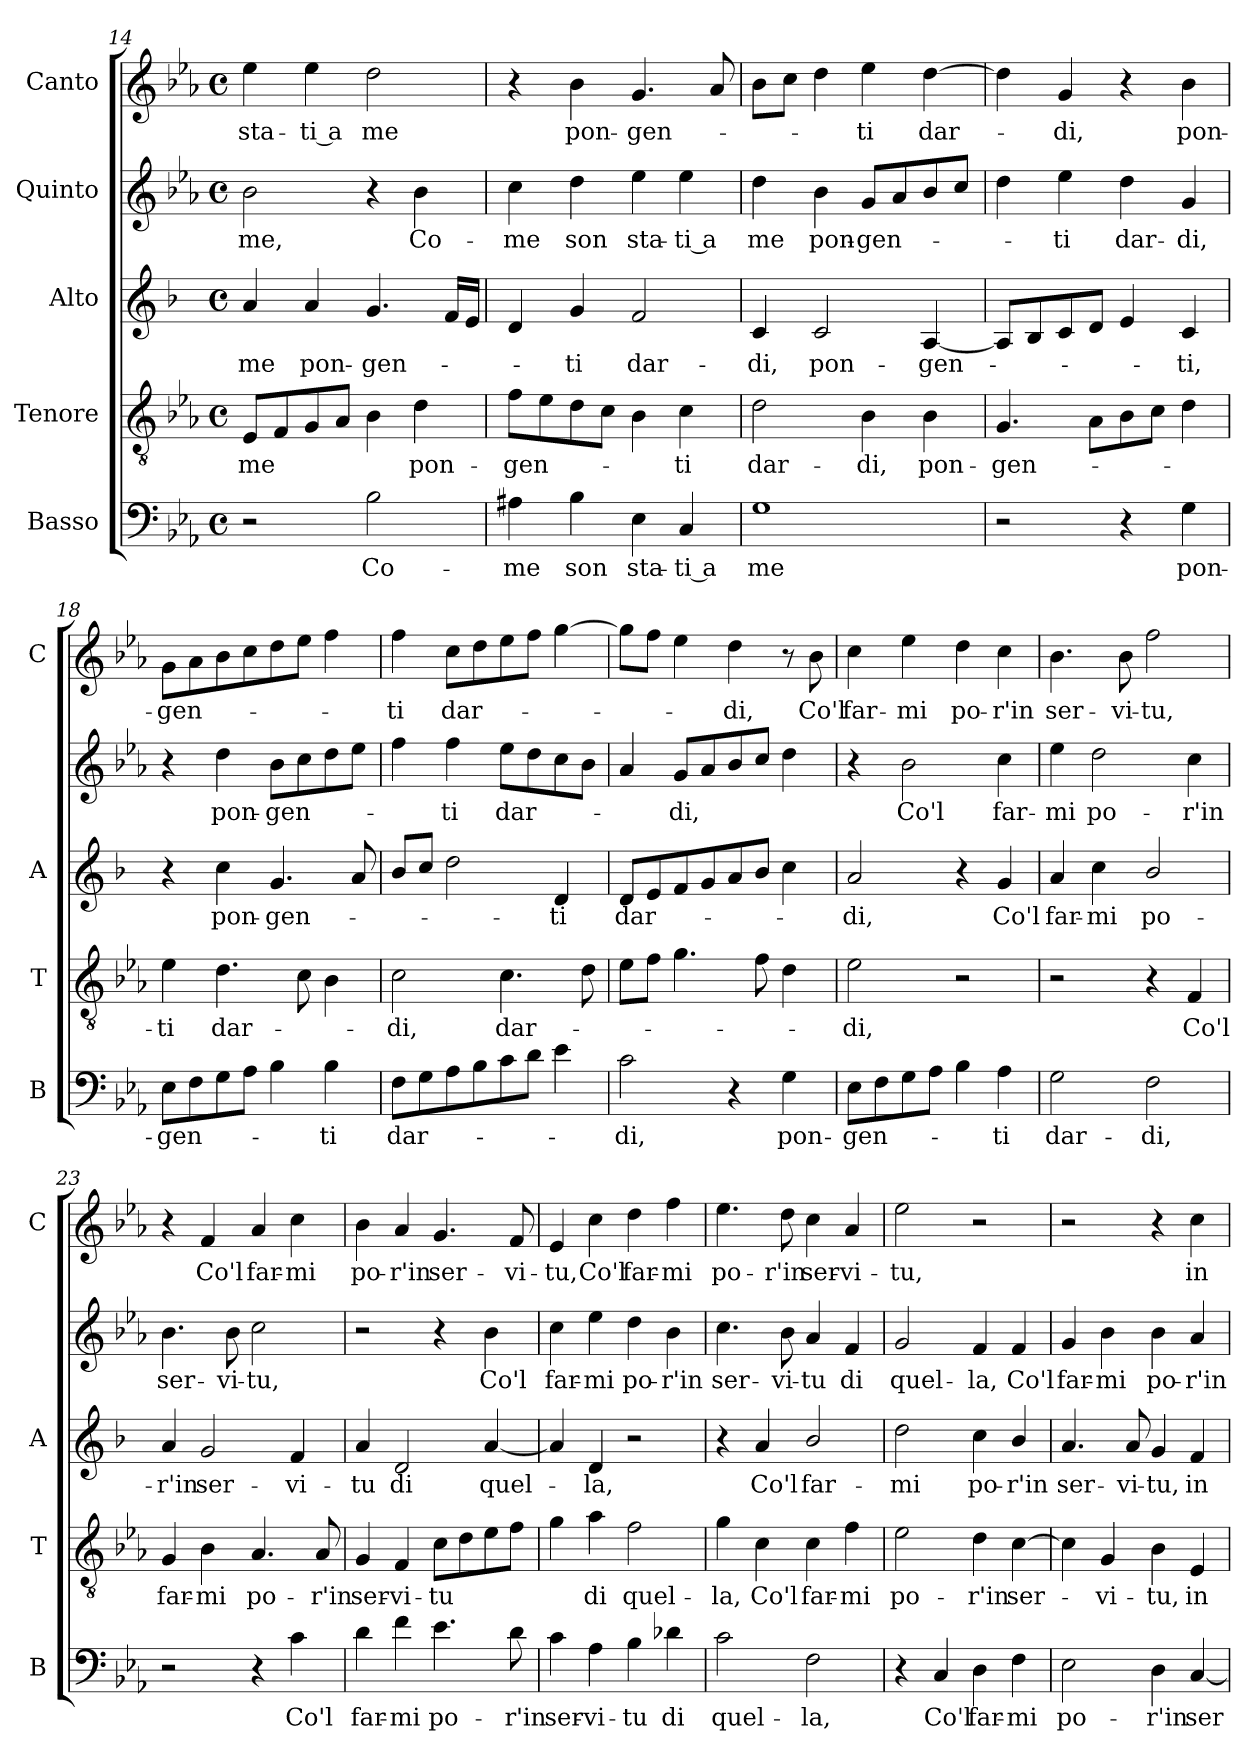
**kern	**text	**kern	**text	**kern	**text	**kern	**text	**kern	**text
*part5	*part5	*part4	*part4	*part3	*part3	*part2	*part2	*part1	*part1
*staff5	*staff5	*staff4	*staff4	*staff3	*staff3	*staff2	*staff2	*staff1	*staff1
*I"Basso	*	*I"Tenore	*	*I"Alto	*	*I"Quinto	*	*I"Canto	*
*I'B	*	*I'T	*	*I'A	*	*	*	*I'C	*
*clefF4	*	*clefGv2	*	*clefG2	*	*clefG2	*	*clefG2	*
*	*	*	*	*ITrd1c2	*	*	*	*	*
*k[b-e-a-]	*	*k[b-e-a-]	*	*k[b-e-a-]	*	*k[b-e-a-]	*	*k[b-e-a-]	*
*E-:	*	*E-:	*	*E-:	*	*E-:	*	*E-:	*
*M4/4	*	*M4/4	*	*M4/4	*	*M4/4	*	*M4/4	*
*met(c)	*	*met(c)	*	*met(c)	*	*met(c)	*	*met(c)	*
=14	=14	=14	=14	=14	=14	=14	=14	=14	=14
!	!	!	!LO:LY:b	!	!LO:LY:b	!	!LO:LY:b	!	!LO:LY:b
2r	.	8E-/L	me	4g/	me	2b-\	me,	4ee-\	sta-
.	.	8F/	.	.	.	.	.	.	.
!	!	!	!	!	!LO:LY:b	!	!	!	!LO:LY:b
.	.	8G/	.	4g/	pon-	.	.	4ee-\	-ti a
.	.	8A-/J	.	.	.	.	.	.	.
!	!LO:LY:b	!	!	!	!LO:LY:b	!	!	!	!LO:LY:b
2B-\	Co-	4B-\	.	4.f/	-gen-	4r	.	2dd\	me
!	!	!	!LO:LY:b	!	!	!	!LO:LY:b	!	!
.	.	4d\	pon-	.	.	4b-\	Co-	.	.
.	.	.	.	16e-/LL	.	.	.	.	.
.	.	.	.	16d/JJ	.	.	.	.	.
!!LO:LB:g=z
=15	=15	=15	=15	=15	=15	=15	=15	=15	=15
!	!LO:LY:b	!	!LO:LY:b	!	!	!	!LO:LY:b	!	!
4A#X\	-me	8f\L	-gen-	4c/	.	4cc\	-me	4r	.
.	.	8e-\	.	.	.	.	.	.	.
!	!LO:LY:b	!	!	!	!LO:LY:b	!	!LO:LY:b	!	!LO:LY:b
4B-\	son	8d\	.	4f/	-ti	4dd\	son	4b-\	pon-
.	.	8c\J	.	.	.	.	.	.	.
!	!LO:LY:b	!	!	!	!LO:LY:b	!	!LO:LY:b	!	!LO:LY:b
4E-\	sta-	4B-\	.	2e-/	dar-	4ee-\	sta-	4.g/	-gen-
!	!LO:LY:b	!	!LO:LY:b	!	!	!	!LO:LY:b	!	!
4C/	-ti a	4c\	-ti	.	.	4ee-\	-ti a	.	.
.	.	.	.	.	.	.	.	8a-/	.
=16	=16	=16	=16	=16	=16	=16	=16	=16	=16
!	!LO:LY:b	!	!LO:LY:b	!	!LO:LY:b	!	!LO:LY:b	!	!
1G	me	2d\	dar-	4B-/	-di,	4dd\	me	8b-\L	.
.	.	.	.	.	.	.	.	8cc\J	.
!	!	!	!	!	!LO:LY:b	!	!LO:LY:b	!	!
.	.	.	.	2B-/	pon-	4b-\	pon-	4dd\	.
!	!	!	!LO:LY:b	!	!	!	!LO:LY:b	!	!LO:LY:b
.	.	4B-\	-di,	.	.	8g/L	-gen-	4ee-\	-ti
.	.	.	.	.	.	8a-/	.	.	.
!	!	!	!LO:LY:b	!	!LO:LY:b	!	!	!	!LO:LY:b
.	.	4B-\	pon-	[4G/	-gen-	8b-/	.	[4dd\	dar-
.	.	.	.	.	.	8cc/J	.	.	.
=17	=17	=17	=17	=17	=17	=17	=17	=17	=17
!	!	!	!LO:LY:b	!	!	!	!	!	!
2r	.	4.G/	-gen-	8G/L]	.	4dd\	.	4dd\]	.
.	.	.	.	8A-/	.	.	.	.	.
!	!	!	!	!	!	!	!LO:LY:b	!	!LO:LY:b
.	.	.	.	8B-/	.	4ee-\	-ti	4g/	-di,
.	.	8A-\L	.	8c/J	.	.	.	.	.
!	!	!	!	!	!	!	!LO:LY:b	!	!
4r	.	8B-\	.	4d/	.	4dd\	dar-	4r	.
.	.	8c\J	.	.	.	.	.	.	.
!	!LO:LY:b	!	!	!	!LO:LY:b	!	!LO:LY:b	!	!LO:LY:b
4G\	pon-	4d\	.	4B-/	-ti,	4g/	-di,	4b-\	pon-
=18	=18	=18	=18	=18	=18	=18	=18	=18	=18
!	!LO:LY:b	!	!LO:LY:b	!	!	!	!	!	!LO:LY:b
8E-\L	-gen-	4e-\	-ti	4r	.	4r	.	8g\L	-gen-
8F\	.	.	.	.	.	.	.	8a-\	.
!	!	!	!LO:LY:b	!	!LO:LY:b	!	!LO:LY:b	!	!
8G\	.	4.d\	dar-	4b-\	pon-	4dd\	pon-	8b-\	.
8A-\J	.	.	.	.	.	.	.	8cc\	.
!	!	!	!	!	!LO:LY:b	!	!LO:LY:b	!	!
4B-\	.	.	.	4.f/	-gen-	8b-\L	-gen-	8dd\	.
.	.	8c\	.	.	.	8cc\	.	8ee-\J	.
!	!LO:LY:b	!	!	!	!	!	!	!	!
4B-\	-ti	4B-\	.	.	.	8dd\	.	4ff\	.
.	.	.	.	8g/	.	8ee-\J	.	.	.
=19	=19	=19	=19	=19	=19	=19	=19	=19	=19
!	!LO:LY:b	!	!LO:LY:b	!	!	!	!	!	!LO:LY:b
8F\L	dar-	2c\	-di,	8a-/L	.	4ff\	.	4ff\	-ti
8G\	.	.	.	8b-/J	.	.	.	.	.
!	!	!	!	!	!	!	!LO:LY:b	!	!LO:LY:b
8A-\	.	.	.	2cc\	.	4ff\	-ti	8cc\L	dar-
8B-\	.	.	.	.	.	.	.	8dd\	.
!	!	!	!LO:LY:b	!	!	!	!LO:LY:b	!	!
8c\	.	4.c\	dar-	.	.	8ee-\L	dar-	8ee-\	.
8d\J	.	.	.	.	.	8dd\	.	8ff\J	.
!	!	!	!	!	!LO:LY:b	!	!	!	!
4e-\	.	.	.	4c/	-ti	8cc\	.	[4gg\	.
.	.	8d\	.	.	.	8b-\J	.	.	.
=20	=20	=20	=20	=20	=20	=20	=20	=20	=20
!	!LO:LY:b	!	!	!	!LO:LY:b	!	!	!	!
2c\	-di,	8e-\L	.	8c/L	dar-	4a-/	.	8gg\L]	.
.	.	8f\J	.	8d/	.	.	.	8ff\J	.
!	!	!	!	!	!	!	!LO:LY:b	!	!
.	.	4.g\	.	8e-/	.	8g/L	-di,	4ee-\	.
.	.	.	.	8f/	.	8a-/	.	.	.
!	!	!	!	!	!	!	!	!	!LO:LY:b
4r	.	.	.	8g/	.	8b-/	.	4dd\	-di,
.	.	8f\	.	8a-/J	.	8cc/J	.	.	.
!	!LO:LY:b	!	!	!	!	!	!	!	!
4G\	pon-	4d\	.	4b-\	.	4dd\	.	8r	.
!	!	!	!	!	!	!	!	!	!LO:LY:b
.	.	.	.	.	.	.	.	8b-\	Co'l
!!LO:PB:g=z
=21	=21	=21	=21	=21	=21	=21	=21	=21	=21
!	!LO:LY:b	!	!LO:LY:b	!	!LO:LY:b	!	!	!	!LO:LY:b
8E-\L	-gen-	2e-\	-di,	2g/	-di,	4r	.	4cc\	far-
8F\	.	.	.	.	.	.	.	.	.
!	!	!	!	!	!	!	!LO:LY:b	!	!LO:LY:b
8G\	.	.	.	.	.	2b-\	Co'l	4ee-\	-mi
8A-\J	.	.	.	.	.	.	.	.	.
!	!	!	!	!	!	!	!	!	!LO:LY:b
4B-\	.	2r	.	4r	.	.	.	4dd\	po-
!	!LO:LY:b	!	!	!	!LO:LY:b	!	!LO:LY:b	!	!LO:LY:b
4A-\	-ti	.	.	4f/	Co'l	4cc\	far-	4cc\	-r'in
=22	=22	=22	=22	=22	=22	=22	=22	=22	=22
!	!LO:LY:b	!	!	!	!LO:LY:b	!	!LO:LY:b	!	!LO:LY:b
2G\	dar-	2r	.	4g/	far-	4ee-\	-mi	4.b-\	ser-
!	!	!	!	!	!LO:LY:b	!	!LO:LY:b	!	!
.	.	.	.	4b-\	-mi	2dd\	po-	.	.
!	!	!	!	!	!	!	!	!	!LO:LY:b
.	.	.	.	.	.	.	.	8b-\	-vi-
!	!LO:LY:b	!	!	!	!LO:LY:b	!	!	!	!LO:LY:b
2F\	-di,	4r	.	2a-/	po-	.	.	2ff\	-tu,
!	!	!	!LO:LY:b	!	!	!	!LO:LY:b	!	!
.	.	4F/	Co'l	.	.	4cc\	-r'in	.	.
=23	=23	=23	=23	=23	=23	=23	=23	=23	=23
!	!	!	!LO:LY:b	!	!LO:LY:b	!	!LO:LY:b	!	!
2r	.	4G/	far-	4g/	-r'in	4.b-\	ser-	4r	.
!	!	!	!LO:LY:b	!	!LO:LY:b	!	!	!	!LO:LY:b
.	.	4B-\	-mi	2f/	ser-	.	.	4f/	Co'l
!	!	!	!	!	!	!	!LO:LY:b	!	!
.	.	.	.	.	.	8b-\	-vi-	.	.
!	!	!	!LO:LY:b	!	!	!	!LO:LY:b	!	!LO:LY:b
4r	.	4.A-/	po-	.	.	2cc\	-tu,	4a-/	far-
!	!LO:LY:b	!	!	!	!LO:LY:b	!	!	!	!LO:LY:b
4c\	Co'l	.	.	4e-/	-vi-	.	.	4cc\	-mi
!	!	!	!LO:LY:b	!	!	!	!	!	!
.	.	8A-/	-r'in	.	.	.	.	.	.
=24	=24	=24	=24	=24	=24	=24	=24	=24	=24
!	!LO:LY:b	!	!LO:LY:b	!	!LO:LY:b	!	!	!	!LO:LY:b
4d\	far-	4G/	ser-	4g/	-tu	2r	.	4b-\	po-
!	!LO:LY:b	!	!LO:LY:b	!	!LO:LY:b	!	!	!	!LO:LY:b
4f\	-mi	4F/	-vi-	2c/	di	.	.	4a-/	-r'in
!	!LO:LY:b	!	!LO:LY:b	!	!	!	!	!	!LO:LY:b
4.e-\	po-	8c\L	-tu	.	.	4r	.	4.g/	ser-
.	.	8d\	.	.	.	.	.	.	.
!	!	!	!	!	!LO:LY:b	!	!LO:LY:b	!	!
.	.	8e-\	.	[4g/	quel-	4b-\	Co'l	.	.
!	!LO:LY:b	!	!	!	!	!	!	!	!LO:LY:b
8d\	-r'in	8f\J	.	.	.	.	.	8f/	-vi-
=25	=25	=25	=25	=25	=25	=25	=25	=25	=25
!	!LO:LY:b	!	!	!	!	!	!LO:LY:b	!	!LO:LY:b
4c\	ser-	4g\	.	4g/]	.	4cc\	far-	4e-/	-tu,
!	!LO:LY:b	!	!LO:LY:b	!	!LO:LY:b	!	!LO:LY:b	!	!LO:LY:b
4A-\	-vi-	4a-\	di	4c/	-la,	4ee-\	-mi	4cc\	Co'l
!	!LO:LY:b	!	!LO:LY:b	!	!	!	!LO:LY:b	!	!LO:LY:b
4B-\	-tu	2f\	quel-	2r	.	4dd\	po-	4dd\	far-
!	!LO:LY:b	!	!	!	!	!	!LO:LY:b	!	!LO:LY:b
4d-X\	di	.	.	.	.	4b-\	-r'in	4ff\	-mi
=26	=26	=26	=26	=26	=26	=26	=26	=26	=26
!	!LO:LY:b	!	!LO:LY:b	!	!	!	!LO:LY:b	!	!LO:LY:b
2c\	quel-	4g\	-la,	4r	.	4.cc\	ser-	4.ee-\	po-
!	!	!	!LO:LY:b	!	!LO:LY:b	!	!	!	!
.	.	4c\	Co'l	4g/	Co'l	.	.	.	.
!	!	!	!	!	!	!	!LO:LY:b	!	!LO:LY:b
.	.	.	.	.	.	8b-\	-vi-	8dd\	-r'in
!	!LO:LY:b	!	!LO:LY:b	!	!LO:LY:b	!	!LO:LY:b	!	!LO:LY:b
2F\	-la,	4c\	far-	2a-/	far-	4a-/	-tu	4cc\	ser-
!	!	!	!LO:LY:b	!	!	!	!LO:LY:b	!	!LO:LY:b
.	.	4f\	-mi	.	.	4f/	di	4a-/	-vi-
!!LO:LB:g=z
=27	=27	=27	=27	=27	=27	=27	=27	=27	=27
!	!	!	!LO:LY:b	!	!LO:LY:b	!	!LO:LY:b	!	!LO:LY:b
4r	.	2e-\	po-	2cc\	-mi	2g/	quel-	2ee-\	-tu,
!	!LO:LY:b	!	!	!	!	!	!	!	!
4C/	Co'l	.	.	.	.	.	.	.	.
!	!LO:LY:b	!	!LO:LY:b	!	!LO:LY:b	!	!LO:LY:b	!	!
4D\	far-	4d\	-r'in	4b-\	po-	4f/	-la,	2r	.
!	!LO:LY:b	!	!LO:LY:b	!	!LO:LY:b	!	!LO:LY:b	!	!
4F\	-mi	[4c\	ser-	4a-/	-r'in	4f/	Co'l	.	.
=28	=28	=28	=28	=28	=28	=28	=28	=28	=28
!	!LO:LY:b	!	!	!	!LO:LY:b	!	!LO:LY:b	!	!
2E-\	po-	4c\]	.	4.g/	ser-	4g/	far-	2r	.
!	!	!	!LO:LY:b	!	!	!	!LO:LY:b	!	!
.	.	4G/	-vi-	.	.	4b-\	-mi	.	.
!	!	!	!	!	!LO:LY:b	!	!	!	!
.	.	.	.	8g/	-vi-	.	.	.	.
!	!LO:LY:b	!	!LO:LY:b	!	!LO:LY:b	!	!LO:LY:b	!	!
4D\	-r'in	4B-\	-tu,	4f/	-tu,	4b-\	po-	4r	.
!	!LO:LY:b	!	!LO:LY:b	!	!LO:LY:b	!	!LO:LY:b	!	!LO:LY:b
[4C/	ser-	4E-/	in	4e-/	in	4a-/	-r'in	4cc\	in
=	=	=	=	=	=	=	=	=	=
*-	*-	*-	*-	*-	*-	*-	*-	*-	*-
